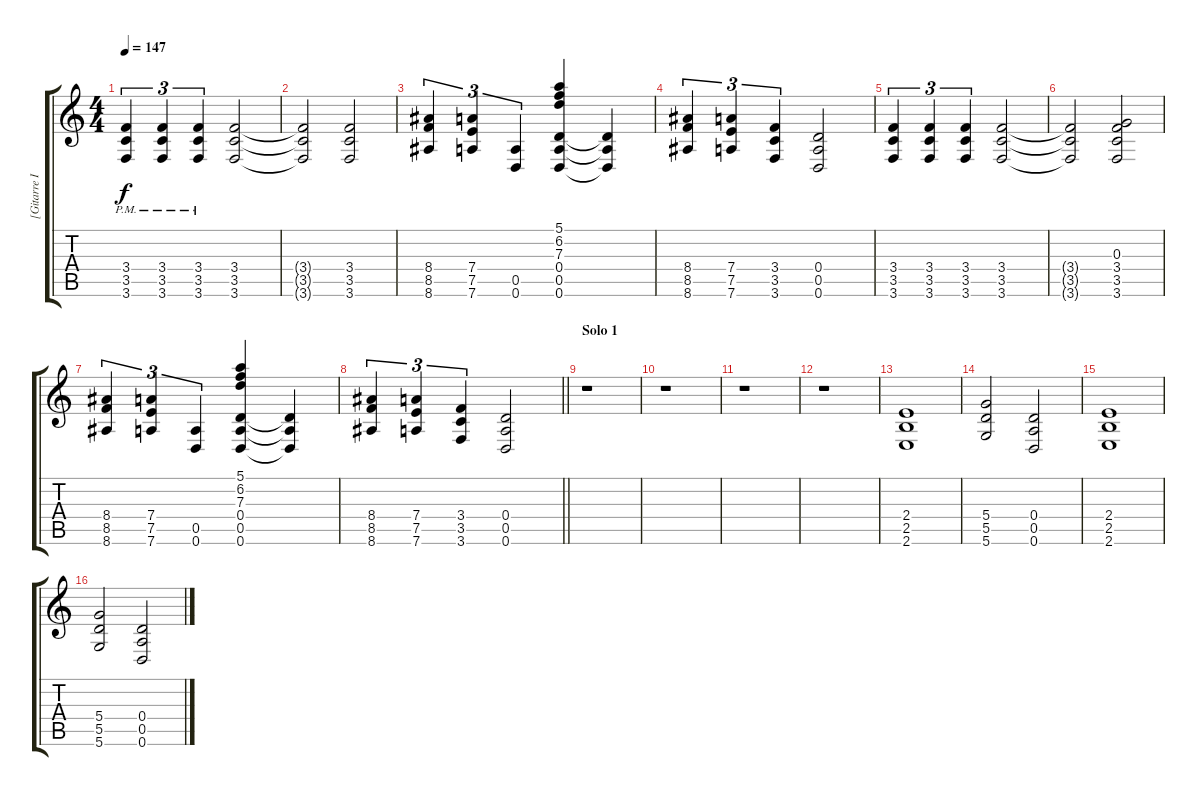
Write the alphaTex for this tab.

\track ("[Gitarre I]" "[Gitarre I") {instrument distortionguitar}
\staff {score tabs}
\tuning (E4 B3 G3 D3 A2 D2) {hide}
\ts (4 4)
\tempo 147
\clef g2
\ks c
(3.4{pm} 3.5{pm} 3.6{pm}).4{tu (3 2) dy f} (3.4{pm} 3.5{pm} 3.6{pm}).4{tu (3 2)} (3.4{pm} 3.5{pm} 3.6{pm}).4{tu (3 2)} (3.4 3.5 3.6).2 |
(3.4{t} 3.5{t} 3.6{t}).2 (3.4 3.5 3.6).2 |
(8.4 8.5 8.6).4{tu (3 2)} (7.4 7.5 7.6).4{tu (3 2)} (0.5 0.6).4{tu (3 2)} (5.1 6.2 7.3 0.4 0.5 0.6).4 (0.4{t} 0.5{t} 0.6{t}).4 |
(8.4 8.5 8.6).4{tu (3 2)} (7.4 7.5 7.6).4{tu (3 2)} (3.4 3.5 3.6).4{tu (3 2)} (0.4 0.5 0.6).2 |
(3.4 3.5 3.6).4{tu (3 2)} (3.4 3.5 3.6).4{tu (3 2)} (3.4 3.5 3.6).4{tu (3 2)} (3.4 3.5 3.6).2 |
(3.4{t} 3.5{t} 3.6{t}).2 (0.3 3.4 3.5 3.6).2 |
(8.4 8.5 8.6).4{tu (3 2)} (7.4 7.5 7.6).4{tu (3 2)} (0.5 0.6).4{tu (3 2)} (5.1 6.2 7.3 0.4 0.5 0.6).4 (0.4{t} 0.5{t} 0.6{t}).4 |
\barLineRight lightlight
(8.4 8.5 8.6).4{tu (3 2)} (7.4 7.5 7.6).4{tu (3 2)} (3.4 3.5 3.6).4{tu (3 2)} (0.4 0.5 0.6).2 |
\section ("" "Solo 1")
r.1 |
r.1 |
r.1 |
r.1 |
(2.4 2.5 2.6).1{volume 16 balance 8} |
(5.4 5.5 5.6).2 (0.4 0.5 0.6).2 |
(2.4 2.5 2.6).1 |
(5.4 5.5 5.6).2 (0.4 0.5 0.6).2
